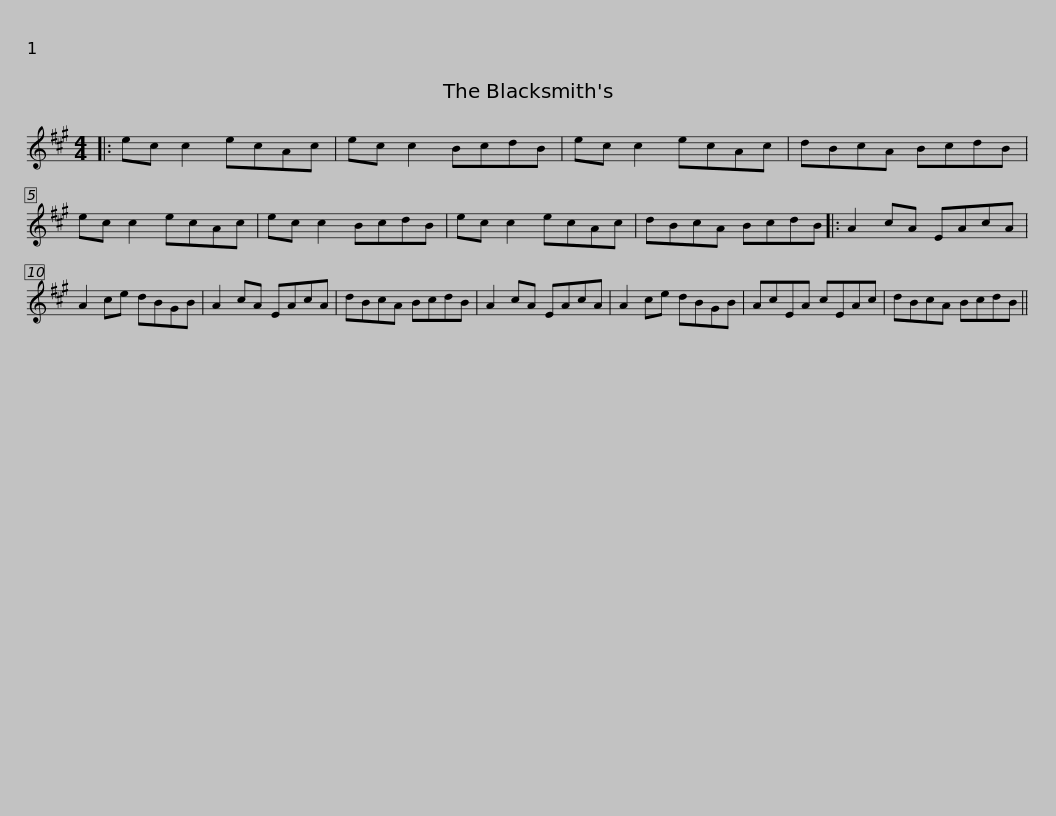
X:1
L:1/8
M:4/4
I:linebreak $
K:A
V:1 treble
V:1
|: ec c2 ecAc | ec c2 BcdB | ec c2 ecAc | dBcA BcdB | ec c2 ecAc | %5
 ec c2 BcdB |$ ec c2 ecAc | dBcA BcdB |: A2 cA EAcA | A2 ce dBGB | %10
 A2 cA EAcA | dBcA BcdB |$ A2 cA EAcA | A2 ce dBGB | AcEA cEAc | %15
 dBcA BcdB || %16
